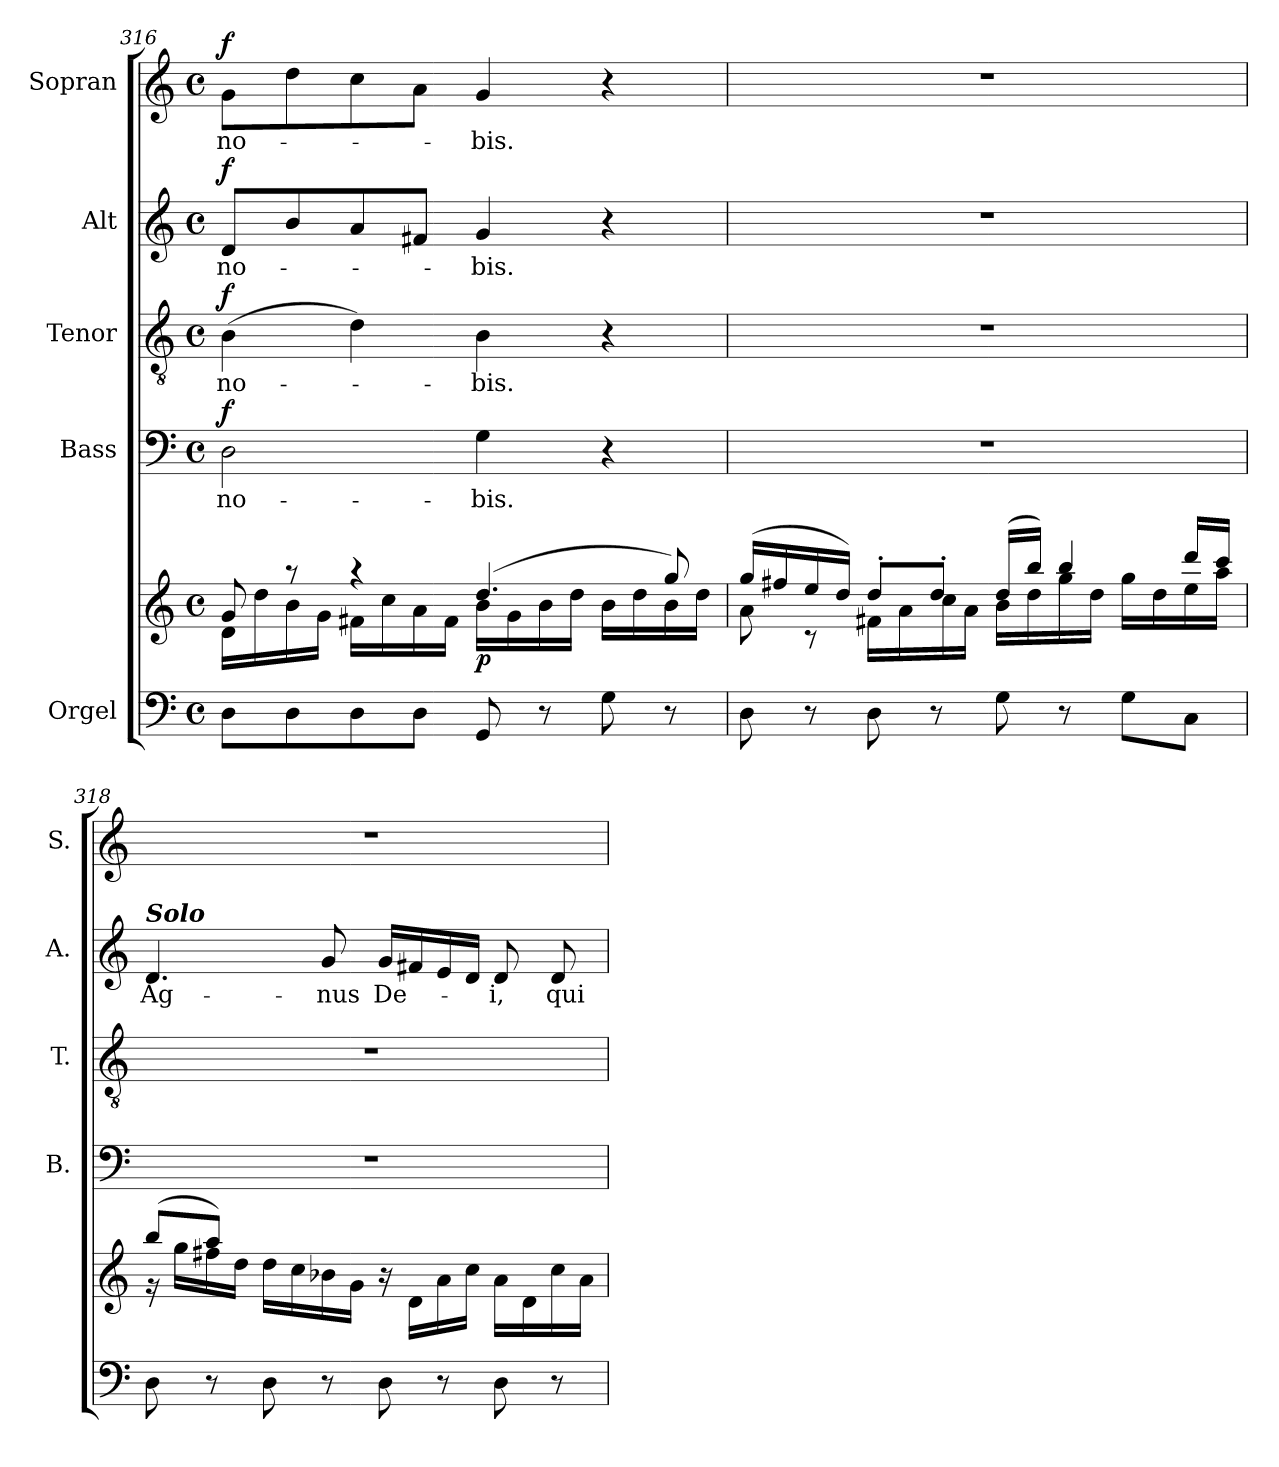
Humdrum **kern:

**kern	**kern	**dynam	**kern	**text	**dynam	**kern	**text	**dynam	**kern	**text	**dynam	**kern	**text	**dynam
*part5	*part5	*part5	*part4	*part4	*part4	*part3	*part3	*part3	*part2	*part2	*part2	*part1	*part1	*part1
*staff6	*staff5	*staff5/6	*staff4	*staff4	*staff4	*staff3	*staff3	*staff3	*staff2	*staff2	*staff2	*staff1	*staff1	*staff1
*I"Orgel	*	*	*I"Bass	*	*	*I"Tenor	*	*	*I"Alt	*	*	*I"Sopran	*	*
*	*	*	*I'B.	*	*	*I'T.	*	*	*I'A.	*	*	*I'S.	*	*
*clefF4	*clefG2	*	*clefF4	*	*	*clefGv2	*	*	*clefG2	*	*	*clefG2	*	*
*k[]	*k[]	*	*k[]	*	*	*k[]	*	*	*k[]	*	*	*k[]	*	*
*C:	*C:	*	*C:	*	*	*C:	*	*	*C:	*	*	*C:	*	*
*M4/4	*M4/4	*	*M4/4	*	*	*M4/4	*	*	*M4/4	*	*	*M4/4	*	*
*met(c)	*met(c)	*	*met(c)	*	*	*met(c)	*	*	*met(c)	*	*	*met(c)	*	*
=316	=316	=316	=316	=316	=316	=316	=316	=316	=316	=316	=316	=316	=316	=316
*	*^	*	*	*	*	*	*	*	*	*	*	*	*	*
!	!	!	!	!	!LO:LY:b	!LO:DY:a	!	!LO:LY:b	!LO:DY:a	!	!LO:LY:b	!LO:DY:a	!	!LO:LY:b	!LO:DY:a
8D\L	8g/	16d\LL	.	2D\	no-	f	(>4B\	no-	f	8d/L	no-	f	8g\L	no-	f
.	.	16dd\	.	.	.	.	.	.	.	.	.	.	.	.	.
8D\	8raa	16b\	.	.	.	.	.	.	.	8b/	.	.	8dd\	.	.
.	.	16g\JJ	.	.	.	.	.	.	.	.	.	.	.	.	.
8D\	4raa	16f#X\LL	.	.	.	.	4d\)	.	.	8a/	.	.	8cc\	.	.
.	.	16cc\	.	.	.	.	.	.	.	.	.	.	.	.	.
8D\J	.	16a\	.	.	.	.	.	.	.	8f#X/J	.	.	8a\J	.	.
.	.	16f#\JJ	.	.	.	.	.	.	.	.	.	.	.	.	.
!	!	!	!LO:DY:b	!	!LO:LY:b	!	!	!LO:LY:b	!	!	!LO:LY:b	!	!	!LO:LY:b	!
8GG/	(4.dd/	16b\LL	p	4G\	-bis.	.	4B\	-bis.	.	4g/	-bis.	.	4g/	-bis.	.
.	.	16g\	.	.	.	.	.	.	.	.	.	.	.	.	.
8r	.	16b\	.	.	.	.	.	.	.	.	.	.	.	.	.
.	.	16dd\JJ	.	.	.	.	.	.	.	.	.	.	.	.	.
8G\	.	16b\LL	.	4r	.	.	4r	.	.	4r	.	.	4r	.	.
.	.	16dd\	.	.	.	.	.	.	.	.	.	.	.	.	.
8r	8gg/)	16b\	.	.	.	.	.	.	.	.	.	.	.	.	.
.	.	16dd\JJ	.	.	.	.	.	.	.	.	.	.	.	.	.
=317	=317	=317	=317	=317	=317	=317	=317	=317	=317	=317	=317	=317	=317	=317	=317
8D\	(>16gg/LL	8a\	.	1r	.	.	1r	.	.	1r	.	.	1r	.	.
.	16ff#X/	.	.	.	.	.	.	.	.	.	.	.	.	.	.
8r	16ee/	8rc	.	.	.	.	.	.	.	.	.	.	.	.	.
.	16dd/JJ)	.	.	.	.	.	.	.	.	.	.	.	.	.	.
8D\	8dd'>/L	16f#X\LL	.	.	.	.	.	.	.	.	.	.	.	.	.
.	.	16a\	.	.	.	.	.	.	.	.	.	.	.	.	.
8r	8dd'>/J	16cc\	.	.	.	.	.	.	.	.	.	.	.	.	.
.	.	16a\JJ	.	.	.	.	.	.	.	.	.	.	.	.	.
8G\	(>16dd/LL	16b\LL	.	.	.	.	.	.	.	.	.	.	.	.	.
.	16bb/JJ)	16dd\	.	.	.	.	.	.	.	.	.	.	.	.	.
8r	4bb/	16gg\	.	.	.	.	.	.	.	.	.	.	.	.	.
.	.	16dd\JJ	.	.	.	.	.	.	.	.	.	.	.	.	.
8G\L	.	16gg\LL	.	.	.	.	.	.	.	.	.	.	.	.	.
.	.	16dd\	.	.	.	.	.	.	.	.	.	.	.	.	.
8C\J	16ddd/LL	16ee\	.	.	.	.	.	.	.	.	.	.	.	.	.
.	16ccc/JJ	16aa\JJ	.	.	.	.	.	.	.	.	.	.	.	.	.
!!LO:LB:g=z
=318	=318	=318	=318	=318	=318	=318	=318	=318	=318	=318	=318	=318	=318	=318	=318
!	!	!	!	!	!	!	!	!	!	!LO:TX:a:Bi:t=Solo	!	!	!	!	!
!	!	!	!	!	!	!	!	!	!	!	!LO:LY:b	!	!	!	!
8D\	(>8bb/L	16r	.	1r	.	.	1r	.	.	4.d/	Ag-	.	1r	.	.
.	.	16gg\LL	.	.	.	.	.	.	.	.	.	.	.	.	.
8r	8aa/J)	16ff#X\	.	.	.	.	.	.	.	.	.	.	.	.	.
.	.	16dd\JJ	.	.	.	.	.	.	.	.	.	.	.	.	.
8D\	4ryy	16dd\LL	.	.	.	.	.	.	.	.	.	.	.	.	.
.	.	16cc\	.	.	.	.	.	.	.	.	.	.	.	.	.
!	!	!	!	!	!	!	!	!	!	!	!LO:LY:b	!	!	!	!
8r	.	16b-X\	.	.	.	.	.	.	.	8g/	-nus	.	.	.	.
.	.	16g\JJ	.	.	.	.	.	.	.	.	.	.	.	.	.
!	!	!	!	!	!	!	!	!	!	!	!LO:LY:b	!	!	!	!
8D\	2ryy	16r	.	.	.	.	.	.	.	16g/LL	De-	.	.	.	.
.	.	16d\LL	.	.	.	.	.	.	.	16f#X/	.	.	.	.	.
8r	.	16a\	.	.	.	.	.	.	.	16e/	.	.	.	.	.
.	.	16cc\JJ	.	.	.	.	.	.	.	16d/JJ	.	.	.	.	.
!	!	!	!	!	!	!	!	!	!	!	!LO:LY:b	!	!	!	!
8D\	.	16a\LL	.	.	.	.	.	.	.	8d/	-i,	.	.	.	.
.	.	16d\	.	.	.	.	.	.	.	.	.	.	.	.	.
!	!	!	!	!	!	!	!	!	!	!	!LO:LY:b	!	!	!	!
8r	.	16cc\	.	.	.	.	.	.	.	8d/	qui	.	.	.	.
.	.	16a\JJ	.	.	.	.	.	.	.	.	.	.	.	.	.
*	*v	*v	*	*	*	*	*	*	*	*	*	*	*	*	*
=	=	=	=	=	=	=	=	=	=	=	=	=	=	=
*-	*-	*-	*-	*-	*-	*-	*-	*-	*-	*-	*-	*-	*-	*-
